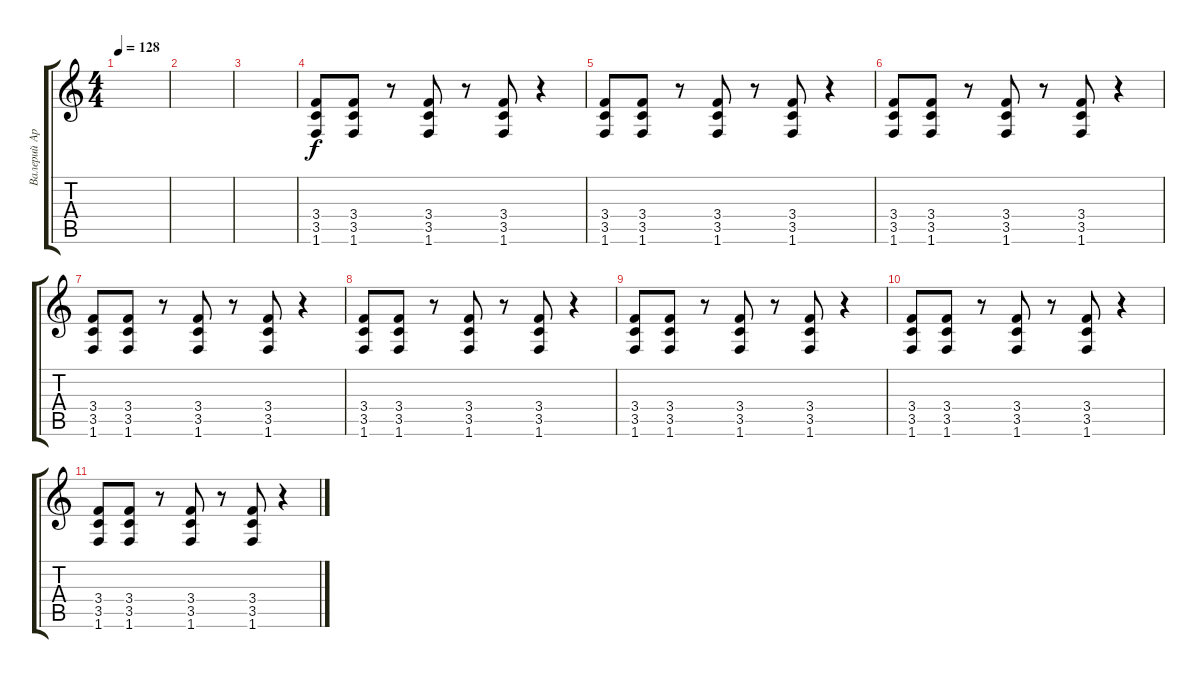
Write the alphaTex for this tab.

\track ("Валерий Аркадин (гитара)" "Валерий Ар") {instrument distortionguitar}
\staff {score tabs}
\tuning (E4 B3 G3 D3 A2 E2) {hide}
\ts (4 4)
\tempo 128
\clef g2
\ks c
|
|
|
(3.4 3.5 1.6).8 (3.4 3.5 1.6).8 r.8 (3.4 3.5 1.6).8 r.8 (3.4 3.5 1.6).8 r.4 |
(3.4 3.5 1.6).8 (3.4 3.5 1.6).8 r.8 (3.4 3.5 1.6).8 r.8 (3.4 3.5 1.6).8 r.4 |
(3.4 3.5 1.6).8 (3.4 3.5 1.6).8 r.8 (3.4 3.5 1.6).8 r.8 (3.4 3.5 1.6).8 r.4 |
(3.4 3.5 1.6).8 (3.4 3.5 1.6).8 r.8 (3.4 3.5 1.6).8 r.8 (3.4 3.5 1.6).8 r.4 |
(3.4 3.5 1.6).8 (3.4 3.5 1.6).8 r.8 (3.4 3.5 1.6).8 r.8 (3.4 3.5 1.6).8 r.4 |
(3.4 3.5 1.6).8 (3.4 3.5 1.6).8 r.8 (3.4 3.5 1.6).8 r.8 (3.4 3.5 1.6).8 r.4 |
(3.4 3.5 1.6).8 (3.4 3.5 1.6).8 r.8 (3.4 3.5 1.6).8 r.8 (3.4 3.5 1.6).8 r.4 |
(3.4 3.5 1.6).8 (3.4 3.5 1.6).8 r.8 (3.4 3.5 1.6).8 r.8 (3.4 3.5 1.6).8 r.4
